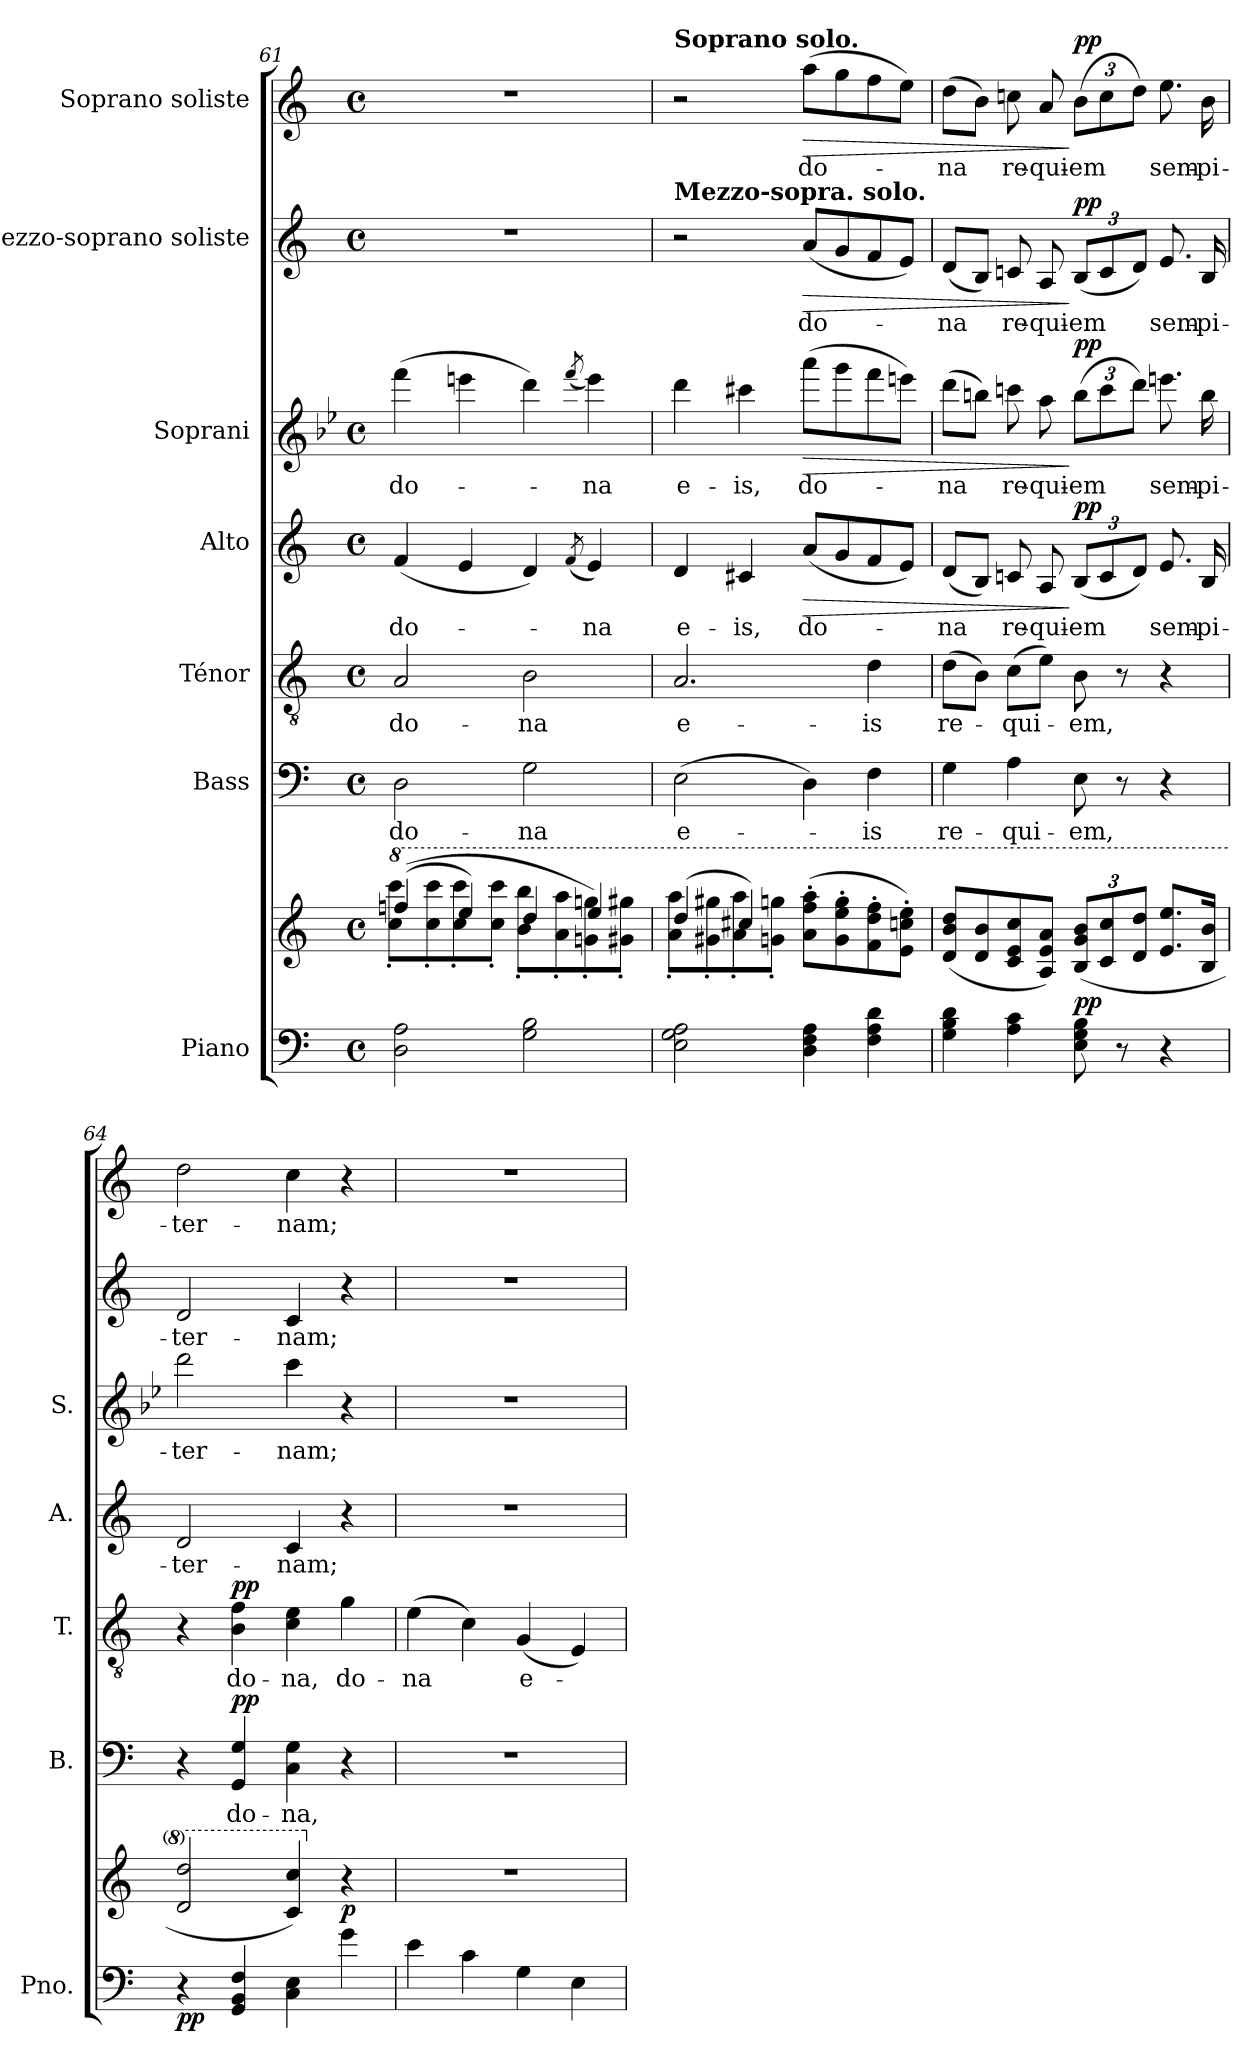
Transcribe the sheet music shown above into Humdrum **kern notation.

**kern	**kern	**dynam	**kern	**text	**dynam	**kern	**text	**dynam	**kern	**text	**dynam	**kern	**text	**dynam	**kern	**text	**dynam	**kern	**text	**dynam
*part7	*part7	*part7	*part6	*part6	*part6	*part5	*part5	*part5	*part4	*part4	*part4	*part3	*part3	*part3	*part2	*part2	*part2	*part1	*part1	*part1
*staff8	*staff7	*staff7/8	*staff6	*staff6	*staff6	*staff5	*staff5	*staff5	*staff4	*staff4	*staff4	*staff3	*staff3	*staff3	*staff2	*staff2	*staff2	*staff1	*staff1	*staff1
*I"Piano	*	*	*I"Bass	*	*	*I"Ténor	*	*	*I"Alto	*	*	*I"Soprani	*	*	*I"Mezzo-soprano soliste	*	*	*I"Soprano soliste	*	*
*I'Pno.	*	*	*I'B.	*	*	*I'T.	*	*	*I'A.	*	*	*I'S.	*	*	*	*	*	*	*	*
*clefF4	*clefG2	*	*clefF4	*	*	*clefGv2	*	*	*clefG2	*	*	*clefG2	*	*	*clefG2	*	*	*clefG2	*	*
*	*	*	*	*	*	*	*	*	*	*	*	*ITrd8c14	*	*	*	*	*	*	*	*
*k[]	*k[]	*	*k[]	*	*	*k[]	*	*	*k[]	*	*	*k[b-e-]	*	*	*k[]	*	*	*k[]	*	*
*M4/4	*M4/4	*	*M4/4	*	*	*M4/4	*	*	*M4/4	*	*	*M4/4	*	*	*M4/4	*	*	*M4/4	*	*
*met(c)	*met(c)	*	*met(c)	*	*	*met(c)	*	*	*met(c)	*	*	*met(c)	*	*	*met(c)	*	*	*met(c)	*	*
*	*8va	*	*	*	*	*	*	*	*	*	*	*	*	*	*	*	*	*	*	*
=61	=61	=61	=61	=61	=61	=61	=61	=61	=61	=61	=61	=61	=61	=61	=61	=61	=61	=61	=61	=61
*	*^	*	*	*	*	*	*	*	*	*	*	*	*	*	*	*	*	*	*	*
2D\ 2A\	((4fffn/	8ccc\' 8cccc\'L	.	2D\	do-	.	2A/	do-	.	(>4f/	do-	.	(4ffi\	do-	.	1r	.	.	1r	.	.
.	.	8ccc\' 8cccc\'	.	.	.	.	.	.	.	.	.	.	.	.	.	.	.	.	.	.	.
.	4eee/)	8ccc\' 8cccc\'	.	.	.	.	.	.	.	4e/	.	.	4eeni\	.	.	.	.	.	.	.	.
.	.	8ccc\' 8cccc\'J	.	.	.	.	.	.	.	.	.	.	.	.	.	.	.	.	.	.	.
2G\ 2B\	4ddd/	8bb\' 8bbb\'L	.	2G\	-na	.	2B\	-na	.	4d/)	.	.	4ddi\)	.	.	.	.	.	.	.	.
.	.	8aa\' 8aaa\'	.	.	.	.	.	.	.	.	.	.	.	.	.	.	.	.	.	.	.
.	.	.	.	.	.	.	.	.	.	(8qf/	.	.	(8qff/	.	.	.	.	.	.	.	.
.	4eee/)	8ggn\' 8gggn\'	.	.	.	.	.	.	.	4e/)	-na	.	4eei\)	-na	.	.	.	.	.	.	.
.	.	8gg#X\' 8ggg#X\'J	.	.	.	.	.	.	.	.	.	.	.	.	.	.	.	.	.	.	.
!!LO:PB:g=z
=62	=62	=62	=62	=62	=62	=62	=62	=62	=62	=62	=62	=62	=62	=62	=62	=62	=62	=62	=62	=62	=62
!	!	!	!	!	!	!	!	!	!	!	!	!	!	!	!	!	!	!	!LO:TX:a:B:t=Soprano solo.	!	!
!	!	!	!	!	!	!	!	!	!	!	!	!	!	!	!	!LO:TX:a:B:t=Mezzo-sopra. solo.	!	!	!	!	!
2E\ 2G\ 2A\	(4ddd/	8aa\' 8aaa\'L	.	(2E\	e-	.	2.A/	e-	.	4d/	e-	.	4ddi\	e-	.	2r	.	.	2r	.	.
.	.	8gg#X\' 8ggg#X\'	.	.	.	.	.	.	.	.	.	.	.	.	.	.	.	.	.	.	.
.	4ccc#X/)	8aa\' 8aaa\'	.	.	.	.	.	.	.	4c#X/	-is,	.	4cc#Xi\	-is,	.	.	.	.	.	.	.
.	.	8ggn\' 8gggn\'J	.	.	.	.	.	.	.	.	.	.	.	.	.	.	.	.	.	.	.
!	!	!	!	!	!	!	!	!	!	!	!	!LO:HP:b	!	!	!LO:HP:b	!	!	!LO:HP:b	!	!	!LO:HP:b
4D\ 4F\ 4A\	2ryy	(>8aa\' 8fff\' 8aaa\'L	.	4D\)	.	.	.	.	.	(>8a/L	do-	>	(8aai\L	do-	>	(>8a/L	do-	>	(8aa\L	do-	>
.	.	8gg\' 8eee\' 8ggg\'	.	.	.	.	.	.	.	8g/	.	.	8ggi\	.	.	8g/	.	.	8gg\	.	.
4F\ 4A\ 4d\	.	8ff\' 8ddd\' 8fff\'	.	4F\	-is	.	4d\	-is	.	8f/	.	.	8ffi\	.	.	8f/	.	.	8ff\	.	.
.	.	8ee\' 8cccn\' 8eee\'J)	.	.	.	.	.	.	.	8e/J)	.	.	8eeni\J)	.	.	8e/J)	.	.	8ee\J)	.	.
*	*v	*v	*	*	*	*	*	*	*	*	*	*	*	*	*	*	*	*	*	*	*
!!LO:PB:g=z
=63	=63	=63	=63	=63	=63	=63	=63	=63	=63	=63	=63	=63	=63	=63	=63	=63	=63	=63	=63	=63
4G\ 4B\ 4d\	(8dd/ 8bb/ 8ddd/L	.	4G\	re-	.	(8d\L	re-	.	(>8d/L	-na	.	(8ddi\L	-na	.	(>8d/L	-na	.	(8dd\L	-na	.
.	8dd/ 8bb/	.	.	.	.	8B\J)	.	.	8B/J)	.	.	8bni\J)	.	.	8B/J)	.	.	8b\J)	.	.
4A\ 4c\	8cc/ 8ee/ 8ccc/	.	4A\	-qui-	.	(8c\L	-qui-	.	8cn/	re-	.	8ccni\	re-	.	8cn/	re-	.	8ccn\	re-	.
.	8a/ 8ee/ 8aa/J)	.	.	.	.	8e\J)	.	.	8A/	-qui-	.	8ai\	-qui-	.	8A/	-qui-	.	8a/	-qui-	.
*	*Xbrackettup	*	*	*	*	*	*	*	*Xbrackettup	*	*	*Xbrackettup	*	*	*Xbrackettup	*	*	*Xbrackettup	*	*
!	!	!LO:DY:a=2	!	!	!	!	!	!	!	!	!LO:DY:n=1:a	!	!	!LO:DY:n=1:a	!	!	!LO:DY:n=1:a	!	!	!LO:DY:n=1:a
8E\ 8G\ 8B\	(12b/ 12gg/ 12bb/L	pp	8E\	-em,	.	8B\	-em,	.	(>12B/L	-em	] pp	(12bi\L	-em	] pp	(>12B/L	-em	] pp	(12b\L	-em	] pp
.	12cc/ 12ccc/	.	.	.	.	.	.	.	12c/	.	.	12cci\	.	.	12c/	.	.	12cc\	.	.
8r	.	.	8r	.	.	8r	.	.	.	.	.	.	.	.	.	.	.	.	.	.
.	12dd/ 12ddd/J	.	.	.	.	.	.	.	12d/J)	.	.	12ddi\J)	.	.	12d/J)	.	.	12dd\J)	.	.
4r	8.ee/ 8.eee/L	.	4r	.	.	4r	.	.	8.e/	sem-	.	8.eeni\	sem-	.	8.e/	sem-	.	8.ee\	sem-	.
.	16b/ 16bb/Jk	.	.	.	.	.	.	.	16B/	-pi-	.	16bi\	-pi-	.	16B/	-pi-	.	16b\	-pi-	.
=64	=64	=64	=64	=64	=64	=64	=64	=64	=64	=64	=64	=64	=64	=64	=64	=64	=64	=64	=64	=64
!	!	!LO:DY:b=2	!	!	!	!	!	!	!	!	!	!	!	!	!	!	!	!	!	!
4r	2dd/ 2ddd/	pp	4r	.	.	4r	.	.	2d/	-ter-	.	2ddi\	-ter-	.	2d/	-ter-	.	2dd\	-ter-	.
!	!	!	!	!	!LO:DY:a	!	!	!LO:DY:a	!	!	!	!	!	!	!	!	!	!	!	!
4GG/ 4BB/ 4F/	.	.	4GG/ 4G/	do-	pp	4B\ 4f\	do-	pp	.	.	.	.	.	.	.	.	.	.	.	.
4C\ 4E\	4cc/ 4ccc/)	.	4C\ 4G\	-na,	.	4c\ 4e\	-na,	.	4c/	-nam;	.	4cci\	-nam;	.	4c/	-nam;	.	4cc\	-nam;	.
*	*X8va	*	*	*	*	*	*	*	*	*	*	*	*	*	*	*	*	*	*	*
!	!	!LO:DY:b	!	!	!	!	!	!	!	!	!	!	!	!	!	!	!	!	!	!
4g\	4r	p	4r	.	.	4g\	do-	.	4r	.	.	4r	.	.	4r	.	.	4r	.	.
=65	=65	=65	=65	=65	=65	=65	=65	=65	=65	=65	=65	=65	=65	=65	=65	=65	=65	=65	=65	=65
4e\	1r	.	1r	.	.	(4e\	-na	.	1r	.	.	1r	.	.	1r	.	.	1r	.	.
4c\	.	.	.	.	.	4c\)	.	.	.	.	.	.	.	.	.	.	.	.	.	.
4G\	.	.	.	.	.	(>4G/	e-	.	.	.	.	.	.	.	.	.	.	.	.	.
4E\	.	.	.	.	.	4E/)	.	.	.	.	.	.	.	.	.	.	.	.	.	.
=	=	=	=	=	=	=	=	=	=	=	=	=	=	=	=	=	=	=	=	=
*-	*-	*-	*-	*-	*-	*-	*-	*-	*-	*-	*-	*-	*-	*-	*-	*-	*-	*-	*-	*-
